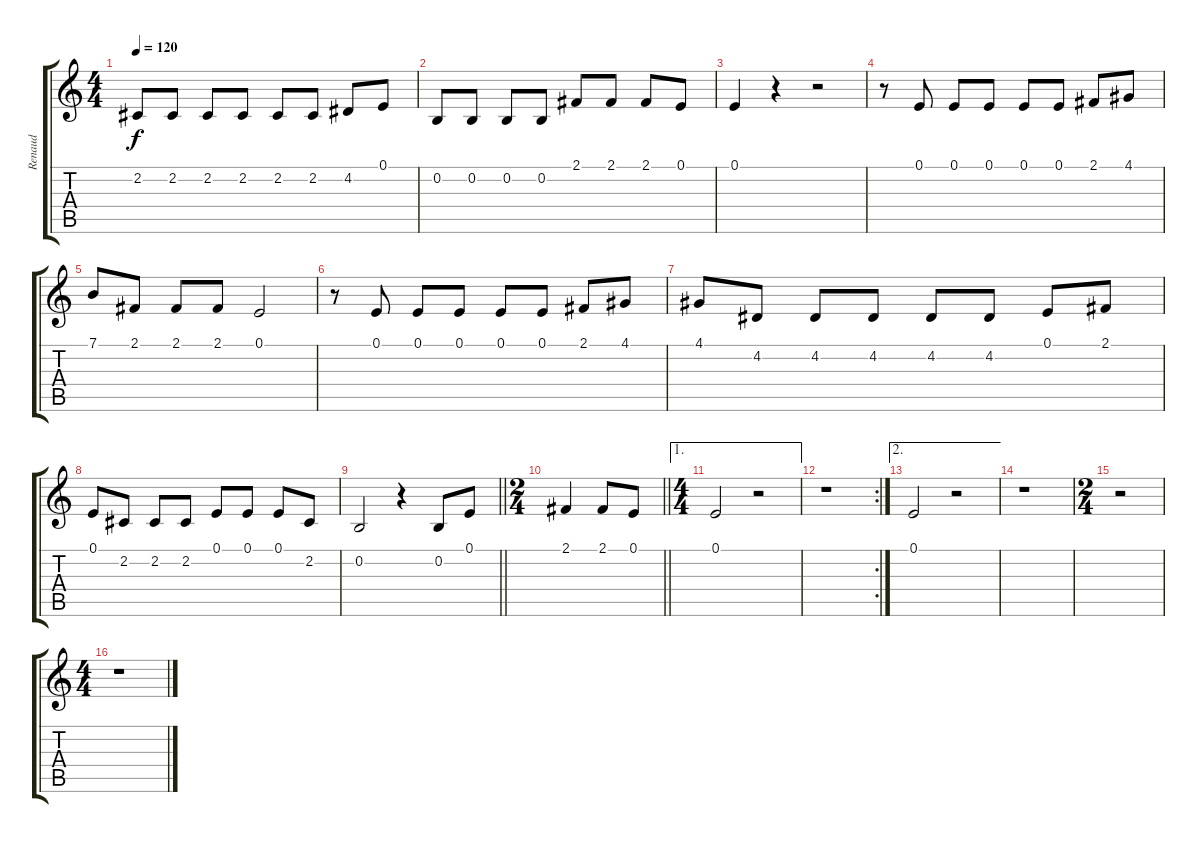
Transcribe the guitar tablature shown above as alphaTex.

\track ("Renaud" "Renaud") {instrument panflute}
\staff {score tabs}
\tuning (E4 B3 G3 D3 A2 E2) {hide}
\ts (4 4)
\tempo 120
\clef g2
\ks c
2.2.8{dy f} 2.2.8 2.2.8 2.2.8 2.2.8 2.2.8 4.2.8 0.1.8 |
0.2.8 0.2.8 0.2.8 0.2.8 2.1.8 2.1.8 2.1.8 0.1.8 |
0.1.4 r.4 r.2 |
r.8 0.1.8 0.1.8 0.1.8 0.1.8 0.1.8 2.1.8 4.1.8 |
7.1.8 2.1.8 2.1.8 2.1.8 0.1.2 |
r.8 0.1.8 0.1.8 0.1.8 0.1.8 0.1.8 2.1.8 4.1.8 |
4.1.8 4.2.8 4.2.8 4.2.8 4.2.8 4.2.8 0.1.8 2.1.8 |
0.1.8 2.2.8 2.2.8 2.2.8 0.1.8 0.1.8 0.1.8 2.2.8 |
\barLineRight lightlight
0.2.2 r.4 0.2.8 0.1.8 |
\ts (2 4)
\barLineRight lightlight
2.1.4 2.1.8 0.1.8 |
\ae 1
\ts (4 4)
0.1.2 r.2 |
\rc 2
r.1 |
\ae 2
0.1.2 r.2 |
r.1 |
\ts (2 4)
r.2 |
\ts (4 4)
r.1
